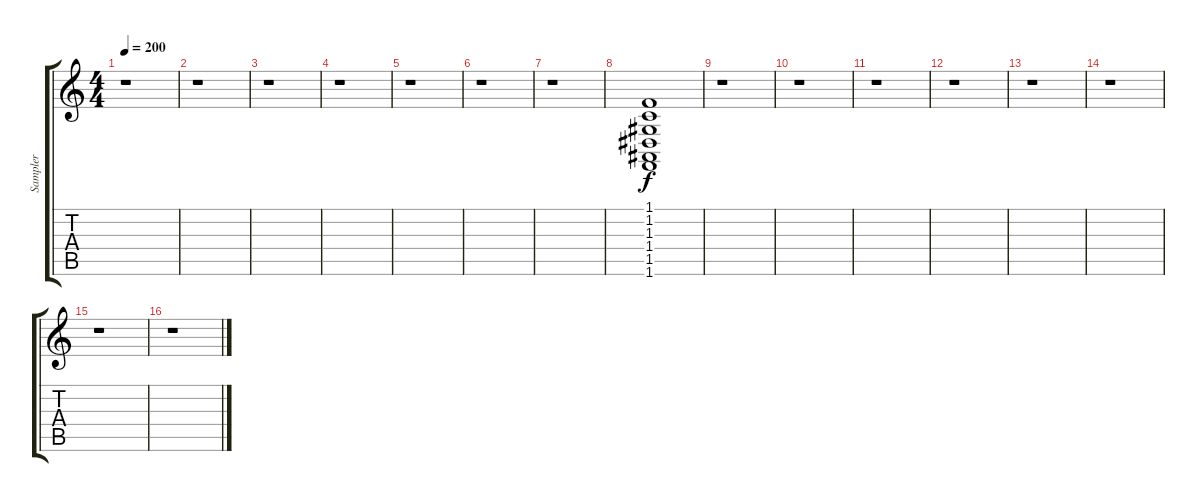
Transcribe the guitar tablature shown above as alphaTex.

\track ("Sampler" "Sampler") {instrument seashore}
\staff {score tabs}
\tuning (E4 B3 G3 D3 A2 E2) {hide}
\ts (4 4)
\tempo 200
\clef g2
\ks c
r.1{dy f} |
r.1 |
r.1 |
r.1 |
r.1 |
r.1 |
r.1 |
(1.1 1.2 1.3 1.4 1.5 1.6).1 |
r.1 |
r.1 |
r.1 |
r.1 |
r.1 |
r.1 |
r.1 |
r.1
